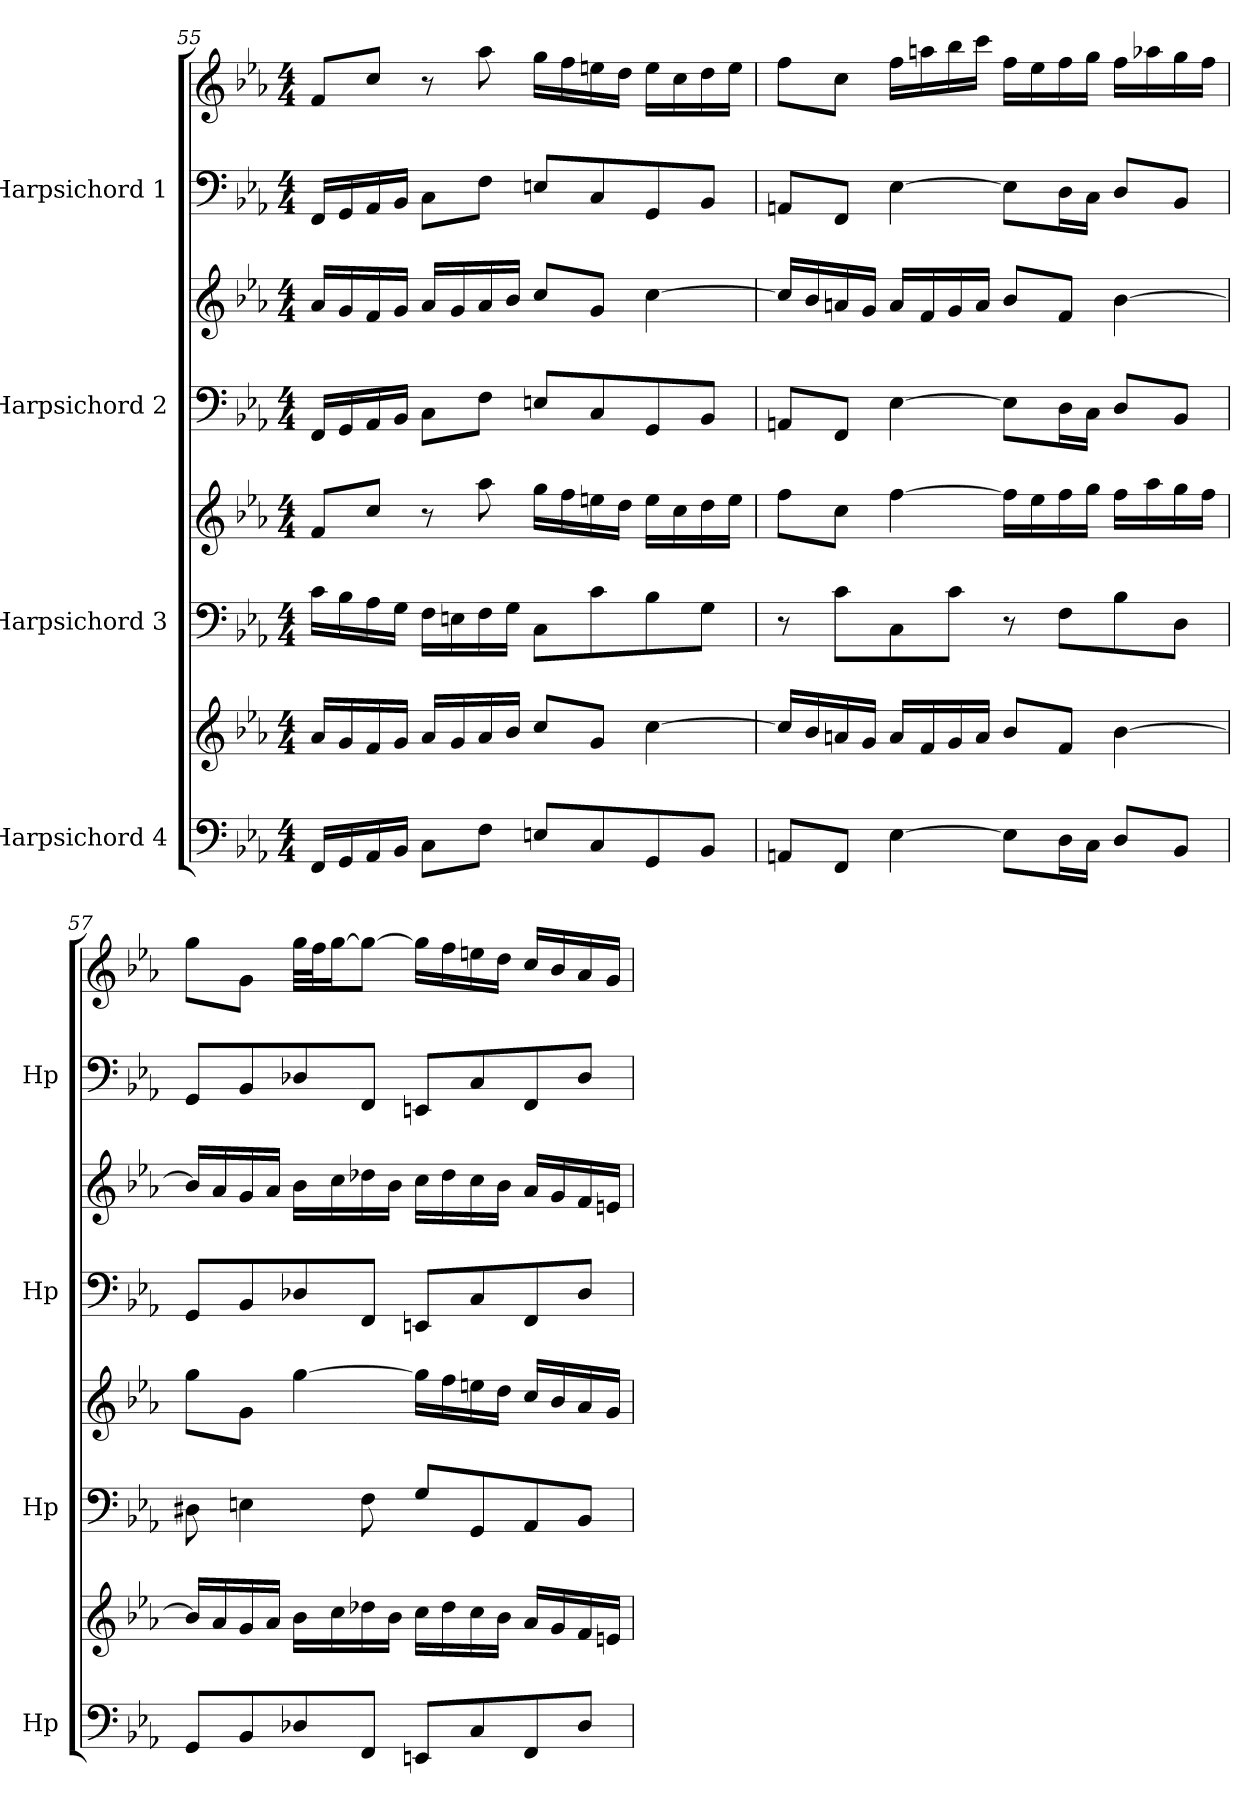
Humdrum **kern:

**kern	**kern	**kern	**kern	**kern	**kern	**kern	**kern
*part4	*part4	*part3	*part3	*part2	*part2	*part1	*part1
*staff8	*staff7	*staff6	*staff5	*staff4	*staff3	*staff2	*staff1
*I"Harpsichord 4	*	*I"Harpsichord 3	*	*I"Harpsichord 2	*	*I"Harpsichord 1	*
*I'Hp	*	*I'Hp	*	*I'Hp	*	*I'Hp	*
*clefF4	*clefG2	*clefF4	*clefG2	*clefF4	*clefG2	*clefF4	*clefG2
*k[b-e-a-]	*k[b-e-a-]	*k[b-e-a-]	*k[b-e-a-]	*k[b-e-a-]	*k[b-e-a-]	*k[b-e-a-]	*k[b-e-a-]
*M4/4	*M4/4	*M4/4	*M4/4	*M4/4	*M4/4	*M4/4	*M4/4
=55	=55	=55	=55	=55	=55	=55	=55
16FF/LL	16a-/LL	16c\LL	8f/L	16FF/LL	16a-/LL	16FF/LL	8f/L
16GG/	16g/	16B-\	.	16GG/	16g/	16GG/	.
16AA-/	16f/	16A-\	8cc/J	16AA-/	16f/	16AA-/	8cc/J
16BB-/JJ	16g/JJ	16G\JJ	.	16BB-/JJ	16g/JJ	16BB-/JJ	.
8C\L	16a-/LL	16F\LL	8r	8C\L	16a-/LL	8C\L	8r
.	16g/	16En\	.	.	16g/	.	.
8F\J	16a-/	16F\	8aa-\	8F\J	16a-/	8F\J	8aa-\
.	16b-/JJ	16G\JJ	.	.	16b-/JJ	.	.
8En/L	8cc/L	8C\L	16gg\LL	8En/L	8cc/L	8En/L	16gg\LL
.	.	.	16ff\	.	.	.	16ff\
8C/	8g/J	8c\	16een\	8C/	8g/J	8C/	16een\
.	.	.	16dd\JJ	.	.	.	16dd\JJ
8GG/	[4cc\	8B-\	16ee\LL	8GG/	[4cc\	8GG/	16ee\LL
.	.	.	16cc\	.	.	.	16cc\
8BB-/J	.	8G\J	16dd\	8BB-/J	.	8BB-/J	16dd\
.	.	.	16ee\JJ	.	.	.	16ee\JJ
!!LO:PB:g=z
=56	=56	=56	=56	=56	=56	=56	=56
8AAn/L	16cc/LL]	8r	8ff\L	8AAn/L	16cc/LL]	8AAn/L	8ff\L
.	16b-/	.	.	.	16b-/	.	.
8FF/J	16an/	8c\L	8cc\J	8FF/J	16an/	8FF/J	8cc\J
.	16g/JJ	.	.	.	16g/JJ	.	.
[4E-\	16a/LL	8C\	[4ff\	[4E-\	16a/LL	[4E-\	16ff\LL
.	16f/	.	.	.	16f/	.	16aan\
.	16g/	8c\J	.	.	16g/	.	16bb-\
.	16a/JJ	.	.	.	16a/JJ	.	16ccc\JJ
8E-\L]	8b-/L	8r	16ff\LL]	8E-\L]	8b-/L	8E-\L]	16ff\LL
.	.	.	16ee-\	.	.	.	16ee-\
16D\L	8f/J	8F\L	16ff\	16D\L	8f/J	16D\L	16ff\
16C\JJ	.	.	16gg\JJ	16C\JJ	.	16C\JJ	16gg\JJ
8D/L	[4b-\	8B-\	16ff\LL	8D/L	[4b-\	8D/L	16ff\LL
.	.	.	16aa-\	.	.	.	16aa-X\
8BB-/J	.	8D\J	16gg\	8BB-/J	.	8BB-/J	16gg\
.	.	.	16ff\JJ	.	.	.	16ff\JJ
=57	=57	=57	=57	=57	=57	=57	=57
8GG/L	16b-/LL]	8D#X\	8gg\L	8GG/L	16b-/LL]	8GG/L	8gg\L
.	16a-/	.	.	.	16a-/	.	.
8BB-/	16g/	4En\	8g\J	8BB-/	16g/	8BB-/	8g\J
.	16a-/JJ	.	.	.	16a-/JJ	.	.
8D-X/	16b-\LL	.	[4gg\	8D-X/	16b-\LL	8D-X/	32gg\LLL
.	.	.	.	.	.	.	32ff\J
.	16cc\	.	.	.	16cc\	.	[16gg\J
8FF/J	16dd-X\	8F\	.	8FF/J	16dd-X\	8FF/J	8gg\J_
.	16b-\JJ	.	.	.	16b-\JJ	.	.
8EEn/L	16cc\LL	8G/L	16gg\LL]	8EEn/L	16cc\LL	8EEn/L	16gg\LL]
.	16dd-\	.	16ff\	.	16dd-\	.	16ff\
8C/	16cc\	8GG/	16een\	8C/	16cc\	8C/	16een\
.	16b-\JJ	.	16dd\JJ	.	16b-\JJ	.	16dd\JJ
8FF/	16a-/LL	8AA-/	16cc/LL	8FF/	16a-/LL	8FF/	16cc/LL
.	16g/	.	16b-/	.	16g/	.	16b-/
8D-/J	16f/	8BB-/J	16a-/	8D-/J	16f/	8D-/J	16a-/
.	16en/JJ	.	16g/JJ	.	16en/JJ	.	16g/JJ
=	=	=	=	=	=	=	=
*-	*-	*-	*-	*-	*-	*-	*-
